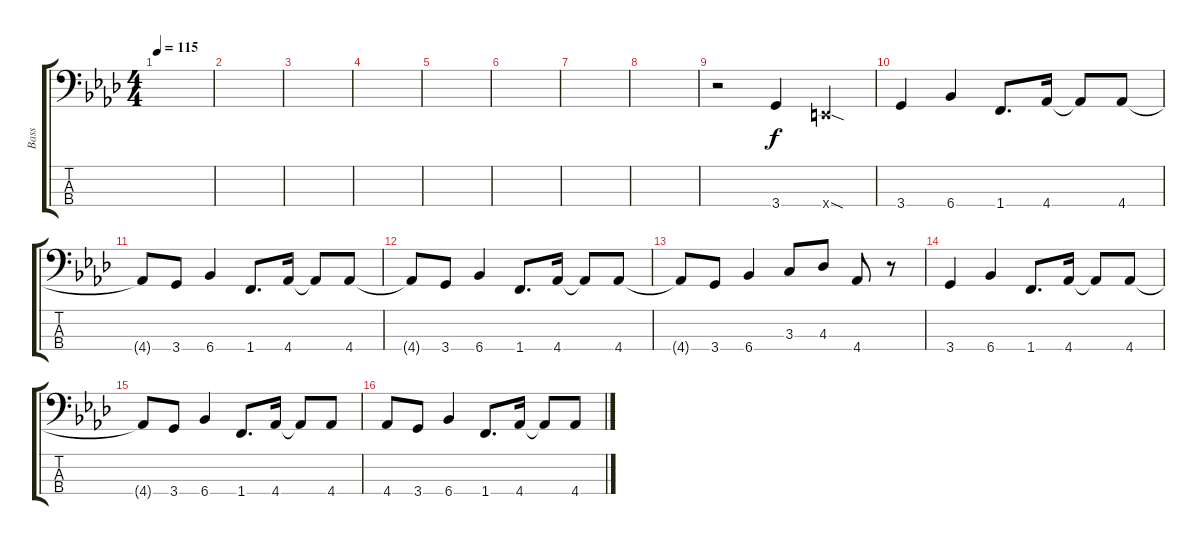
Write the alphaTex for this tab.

\track ("Bass" "Bass") {instrument electricbassfinger}
\staff {score tabs}
\tuning (G2 D2 A1 E1) {hide}
\ts (4 4)
\tempo 115
\clef f4
\ks ab
|
|
|
|
|
|
|
|
r.2 3.4.4 0.4{sod x}.4 |
3.4.4 6.4.4 1.4.8{d} 4.4.16 4.4{t}.8 4.4.8 |
4.4{t}.8 3.4.8 6.4.4 1.4.8{d} 4.4.16 4.4{t}.8 4.4.8 |
4.4{t}.8 3.4.8 6.4.4 1.4.8{d} 4.4.16 4.4{t}.8 4.4.8 |
4.4{t}.8 3.4.8 6.4.4 3.3.8 4.3.8 4.4.8 r.8 |
3.4.4 6.4.4 1.4.8{d} 4.4.16 4.4{t}.8 4.4.8 |
4.4{t}.8 3.4.8 6.4.4 1.4.8{d} 4.4.16 4.4{t}.8 4.4.8 |
4.4.8 3.4.8 6.4.4 1.4.8{d} 4.4.16 4.4{t}.8 4.4.8
